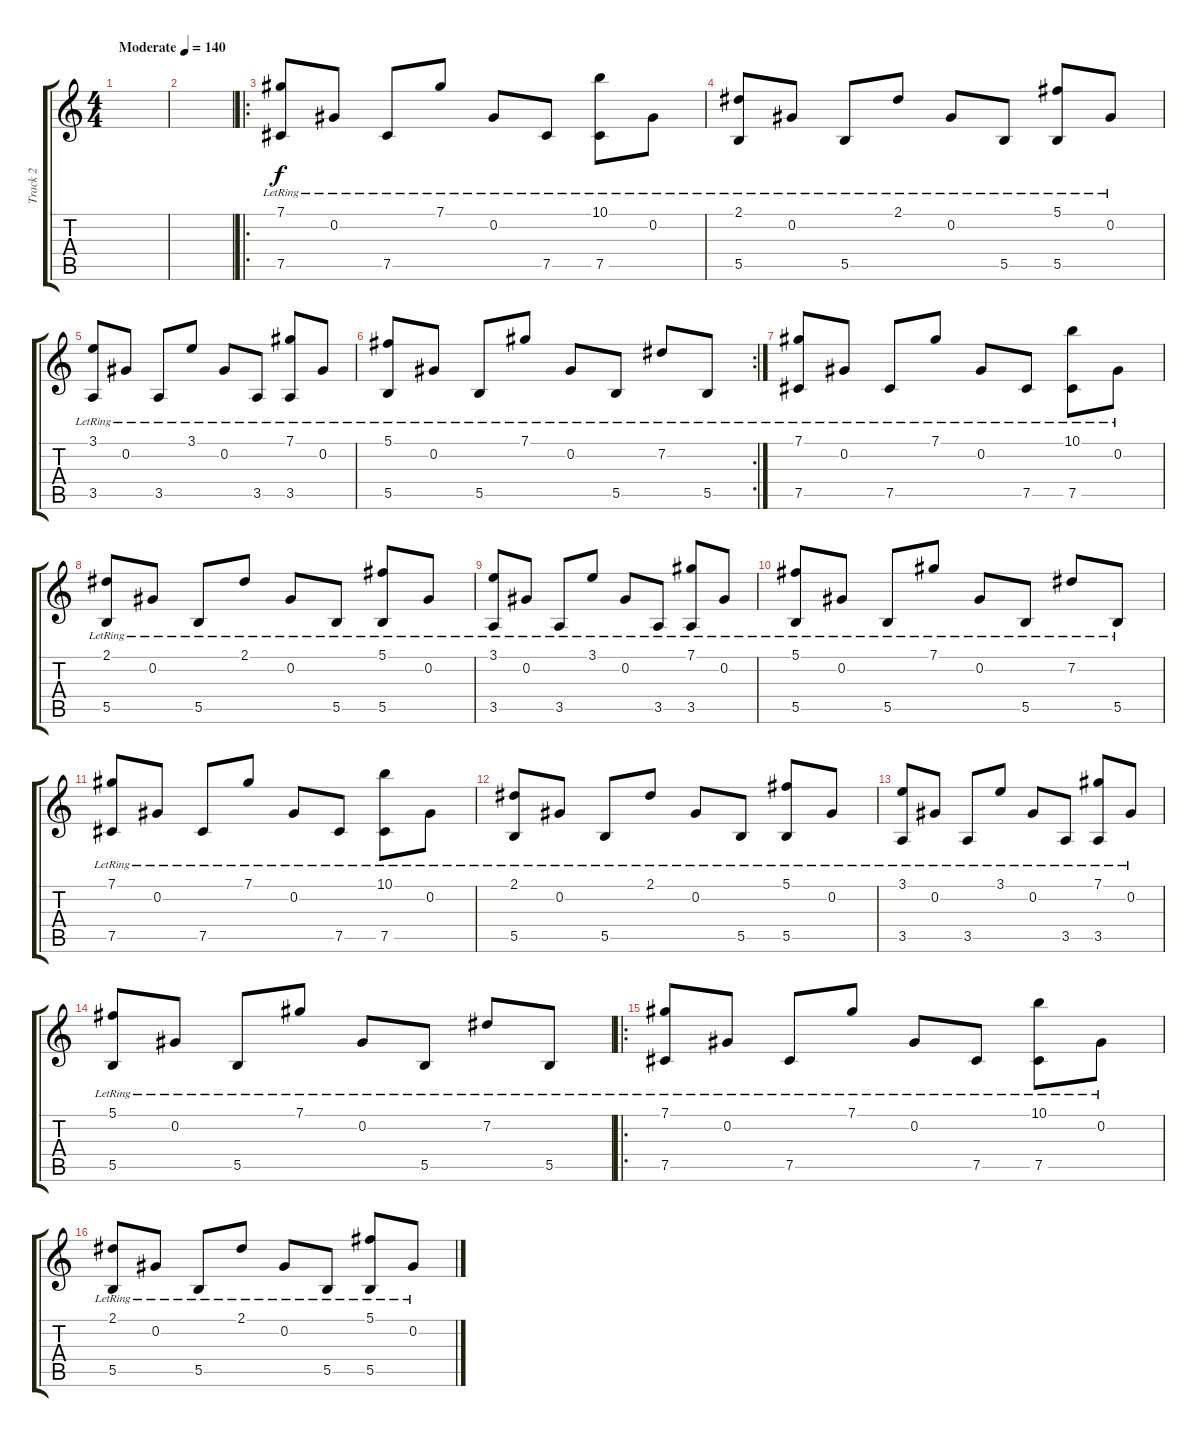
\track ("Track 2" "Track 2") {instrument distortionguitar}
\staff {score tabs}
\tuning (Db4 Ab3 E3 B2 Gb2 B1) {hide}
\ts (4 4)
\tempo (140 "Moderate")
\clef g2
\ks c
|
|
\ro
(7.1{lr} 7.5{lr}).8{instrument acousticguitarsteel} 0.2{lr}.8 7.5{lr}.8 7.1{lr}.8 0.2{lr}.8 7.5{lr}.8 (10.1{lr} 7.5{lr}).8 0.2{lr}.8 |
(2.1{lr} 5.5{lr}).8{instrument acousticguitarsteel} 0.2{lr}.8 5.5{lr}.8 2.1{lr}.8 0.2{lr}.8 5.5{lr}.8 (5.1{lr} 5.5{lr}).8 0.2{lr}.8 |
(3.1{lr} 3.5{lr}).8{instrument acousticguitarsteel} 0.2{lr}.8 3.5{lr}.8 3.1{lr}.8 0.2{lr}.8 3.5{lr}.8 (7.1{lr} 3.5{lr}).8 0.2{lr}.8 |
\rc 2
(5.1{lr} 5.5{lr}).8{instrument acousticguitarsteel} 0.2{lr}.8 5.5{lr}.8 7.1{lr}.8 0.2{lr}.8 5.5{lr}.8 7.2{lr}.8 5.5{lr}.8 |
(7.1{lr} 7.5{lr}).8{instrument acousticguitarsteel} 0.2{lr}.8 7.5{lr}.8 7.1{lr}.8 0.2{lr}.8 7.5{lr}.8 (10.1{lr} 7.5{lr}).8 0.2{lr}.8 |
(2.1{lr} 5.5{lr}).8{instrument acousticguitarsteel} 0.2{lr}.8 5.5{lr}.8 2.1{lr}.8 0.2{lr}.8 5.5{lr}.8 (5.1{lr} 5.5{lr}).8 0.2{lr}.8 |
(3.1{lr} 3.5{lr}).8{instrument acousticguitarsteel} 0.2{lr}.8 3.5{lr}.8 3.1{lr}.8 0.2{lr}.8 3.5{lr}.8 (7.1{lr} 3.5{lr}).8 0.2{lr}.8 |
(5.1{lr} 5.5{lr}).8{instrument acousticguitarsteel} 0.2{lr}.8 5.5{lr}.8 7.1{lr}.8 0.2{lr}.8 5.5{lr}.8 7.2{lr}.8 5.5{lr}.8 |
(7.1{lr} 7.5{lr}).8{instrument acousticguitarsteel} 0.2{lr}.8 7.5{lr}.8 7.1{lr}.8 0.2{lr}.8 7.5{lr}.8 (10.1{lr} 7.5{lr}).8 0.2{lr}.8 |
(2.1{lr} 5.5{lr}).8{instrument acousticguitarsteel} 0.2{lr}.8 5.5{lr}.8 2.1{lr}.8 0.2{lr}.8 5.5{lr}.8 (5.1{lr} 5.5{lr}).8 0.2{lr}.8 |
(3.1{lr} 3.5{lr}).8{instrument acousticguitarsteel} 0.2{lr}.8 3.5{lr}.8 3.1{lr}.8 0.2{lr}.8 3.5{lr}.8 (7.1{lr} 3.5{lr}).8 0.2{lr}.8 |
(5.1{lr} 5.5{lr}).8{instrument acousticguitarsteel} 0.2{lr}.8 5.5{lr}.8 7.1{lr}.8 0.2{lr}.8 5.5{lr}.8 7.2{lr}.8 5.5{lr}.8 |
\ro
(7.1{lr} 7.5{lr}).8{instrument acousticguitarsteel} 0.2{lr}.8 7.5{lr}.8 7.1{lr}.8 0.2{lr}.8 7.5{lr}.8 (10.1{lr} 7.5{lr}).8 0.2{lr}.8 |
(2.1{lr} 5.5{lr}).8{instrument acousticguitarsteel} 0.2{lr}.8 5.5{lr}.8 2.1{lr}.8 0.2{lr}.8 5.5{lr}.8 (5.1{lr} 5.5{lr}).8 0.2{lr}.8
